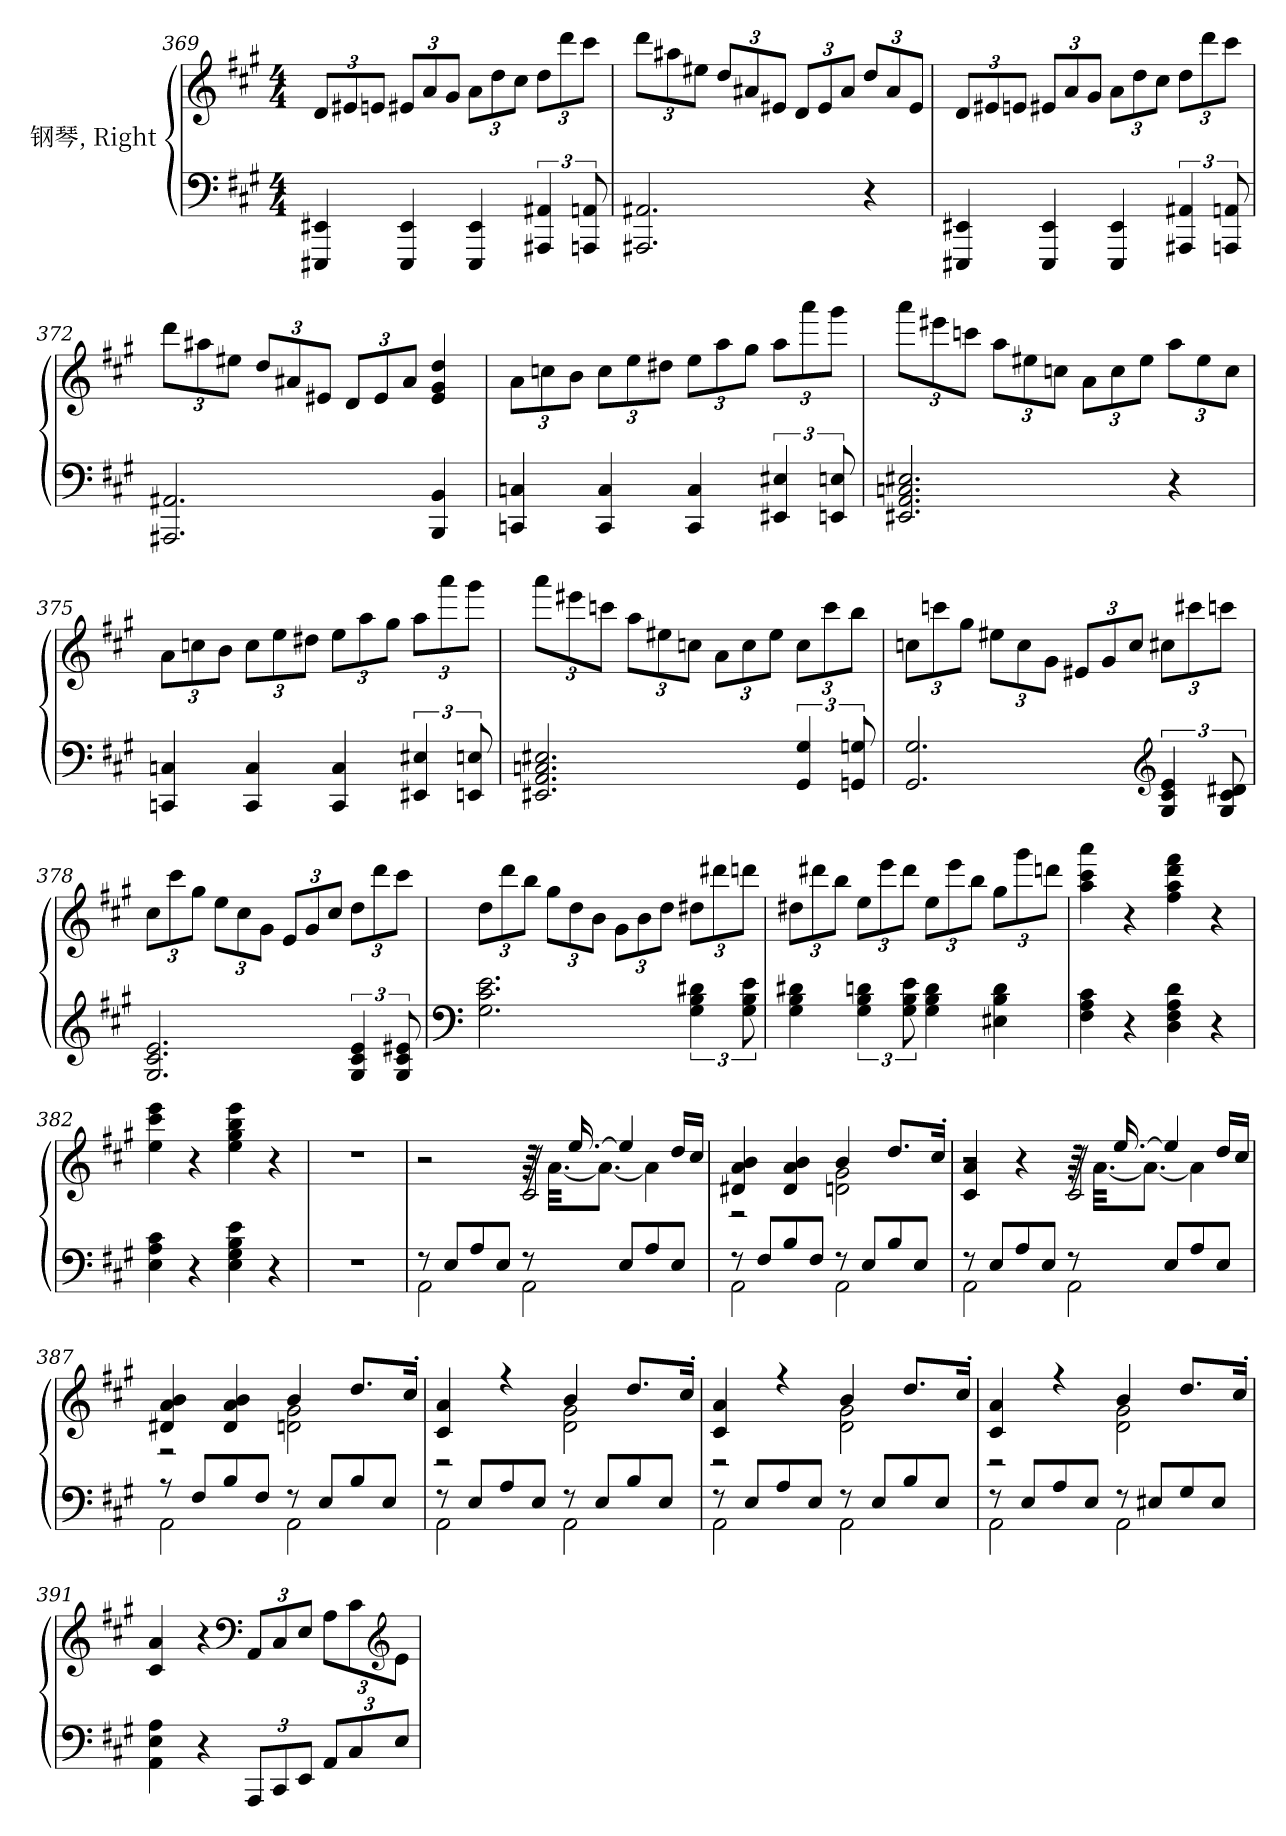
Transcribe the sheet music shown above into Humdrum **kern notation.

**kern	**kern
*part1	*part1
*staff2	*staff1
*I"钢琴, Right	*
*clefF4	*clefG2
*k[f#c#g#]	*k[f#c#g#]
*M4/4	*M4/4
*	*Xbrackettup
=369	=369
4EEE#X/ 4EE#X/	12d/L
.	12e#X/
.	12en/J
4EEE#/ 4EE#/	12e#X/L
.	12a/
.	12g#/J
4EEE#/ 4EE#/	12a\L
.	12dd\
.	12cc#\J
6AAA#X/ 6AA#X/	12dd\L
.	12ddd\
12AAAn/ 12AAn/	12ccc#\J
!!LO:LB:g=z
=370	=370
2.AAA#X/ 2.AA#X/	12ddd\L
.	12aa#X\
.	12ee#X\J
.	12dd/L
.	12a#X/
.	12e#X/J
.	12d/L
.	12e#/
.	12a#/J
4r	12dd/L
.	12a#/
.	12e#/J
=371	=371
4EEE#X/ 4EE#X/	12d/L
.	12e#X/
.	12en/J
4EEE#/ 4EE#/	12e#X/L
.	12a/
.	12g#/J
4EEE#/ 4EE#/	12a\L
.	12dd\
.	12cc#\J
6AAA#X/ 6AA#X/	12dd\L
.	12ddd\
12AAAn/ 12AAn/	12ccc#\J
!!LO:LB:g=z
=372	=372
2.AAA#X/ 2.AA#X/	12ddd\L
.	12aa#X\
.	12ee#X\J
*	*MM217
.	12dd/L
.	12a#X/
.	12e#X/J
.	12d/L
.	12e#/
.	12a#/J
4BBB/ 4BB/	4e#/ 4g#/ 4dd/
=373	=373
4CCn/ 4Cn/	12a\L
.	12ccn\
.	12b\J
4CC/ 4C/	12cc\L
.	12ee\
.	12dd#X\J
4CC/ 4C/	12ee\L
*	*MM226
.	12aa\
.	12gg#\J
6EE#X/ 6E#X/	12aa\L
.	12aaa\
12EEn/ 12En/	12ggg#\J
!!LO:LB:g=z
=374	=374
2.EE#X/ 2.AA/ 2.Cn/ 2.E#X/	12aaa\L
.	12eee#X\
.	12cccn\J
.	12aa\L
.	12ee#X\
.	12ccn\J
.	12a\L
.	12cc\
.	12ee#\J
4r	12aa\L
.	12ee#\
.	12cc\J
=375	=375
4CCn/ 4Cn/	12a\L
.	12ccn\
.	12b\J
4CC/ 4C/	12cc\L
.	12ee\
.	12dd#X\J
4CC/ 4C/	12ee\L
.	12aa\
.	12gg#\J
6EE#X/ 6E#X/	12aa\L
.	12aaa\
12EEn/ 12En/	12ggg#\J
!!LO:LB:g=z
=376	=376
2.EE#X/ 2.AA/ 2.Cn/ 2.E#X/	12aaa\L
.	12eee#X\
.	12cccn\J
*	*MM228
.	12aa\L
.	12ee#X\
.	12ccn\J
.	12a\L
.	12cc\
.	12ee#\J
6GG#/ 6G#/	12cc\L
.	12ccc\
12GGn/ 12Gn/	12bb\J
=377	=377
2.GG#/ 2.G#/	12ccn\L
.	12cccn\
.	12gg#\J
.	12ee#X\L
.	12cc\
*	*MM232
.	12g#\J
.	12e#X/L
.	12g#/
.	12cc/J
*clefG2	*
6G#/ 6c#/ 6e/	12cc#X\L
.	12ccc#X\
12G#/ 12c#/ 12d#X/	12cccn\J
!!LO:LB:g=z
=378	=378
2.G#/ 2.c#/ 2.e/	12cc#\L
.	12ccc#\
.	12gg#\J
.	12ee\L
.	12cc#\
.	12g#\J
.	12e/L
.	12g#/
.	12cc#/J
6G#/ 6c#/ 6e/	12dd\L
.	12ddd\
12G#/ 12c#/ 12e#X/	12ccc#\J
=379	=379
*clefF4	*
2.G#\ 2.c#\ 2.e\	12dd\L
.	12ddd\
.	12bb\J
.	12gg#\L
.	12dd\
.	12b\J
.	12g#\L
.	12b\
.	12dd\J
6G#\ 6B\ 6d#X\	12dd#X\L
.	12ddd#X\
12G#\ 12B\ 12e\	12dddn\J
=380	=380
4G#\ 4B\ 4d#X\	12dd#X\L
.	12ddd#X\
.	12bb\J
6G#\ 6B\ 6dn\	12ee\L
.	12eee\
12G#\ 12B\ 12e\	12ddd#\J
4G#\ 4B\ 4d\	12ee\L
.	12eee\
.	12bb\J
4E#X\ 4B\ 4d\	12gg#\L
.	12ggg#\
.	12dddn\J
!!LO:PB:g=z
=381	=381
4F#\ 4A\ 4c#\	4aa\ 4ccc#\ 4aaa\
4r	4r
4D\ 4F#\ 4A\ 4d\	4ff#\ 4aa\ 4ddd\ 4fff#\
4r	4r
=382	=382
4E\ 4A\ 4c#\	4ee\ 4ccc#\ 4eee\
4r	4r
4E\ 4G#\ 4B\ 4e\	4ee\ 4gg#\ 4bb\ 4eee\
4r	4r
=383	=383
*	*MM123
1r	1r
=384	=384
*	*MM100
*^	*^
*	*	*	*^
8r	2AA\	2r	2r	2r
8E/L	.	.	.	.
8A/	.	.	.	.
8E/J	.	.	.	.
*	*	*MM79	*	*
8r	2AA\	32r	64r	2c#/
.	.	.	[32.a\KKL	.
.	.	[16.ee/	.	.
.	.	.	8.a\J_	.
8E/L	.	4ee/]	.	.
8A/	.	.	4a\]	.
8E/J	.	16dd/LL	.	.
.	.	16cc#/JJ	.	.
*	*	*	*v	*v
=385	=385	=385	=385
8r	2AA\	4d#X/ 4a/ 4b/	2r
8F#/L	.	.	.
8B/	.	4d#/ 4a/ 4b/	.
8F#/J	.	.	.
8r	2AA\	4b/	2dn\ 2g#\
8E/L	.	.	.
8B/	.	8.dd/L	.
8E/J	.	.	.
*	*	*MM121	*
.	.	16cc#'/Jk	.
!!LO:LB:g=z
=386	=386	=386	=386
*	*	*	*^
8r	2AA\	4c#/ 4a/	2r	2r
8E/L	.	.	.	.
8A/	.	4r	.	.
8E/J	.	.	.	.
*	*	*MM78	*	*
8r	2AA\	32r	64r	2c#/
.	.	.	[32.a\KKL	.
.	.	[16.ee/	.	.
.	.	.	8.a\J_	.
8E/L	.	4ee/]	.	.
8A/	.	.	4a\]	.
8E/J	.	16dd/LL	.	.
.	.	16cc#/JJ	.	.
*	*	*	*v	*v
=387	=387	=387	=387
8r	2AA\	4d#X/ 4a/ 4b/	2r
8F#/L	.	.	.
8B/	.	4d#/ 4a/ 4b/	.
8F#/J	.	.	.
8r	2AA\	4b/	2dn\ 2g#\
8E/L	.	.	.
8B/	.	8.dd/L	.
8E/J	.	.	.
*	*	*MM113	*
.	.	16cc#'/Jk	.
=388	=388	=388	=388
8r	2AA\	4c#/ 4a/	2r
8E/L	.	.	.
8A/	.	4r	.
8E/J	.	.	.
8r	2AA\	4b/	2d\ 2g#\
8E/L	.	.	.
8B/	.	8.dd/L	.
8E/J	.	.	.
.	.	16cc#'/Jk	.
=389	=389	=389	=389
8r	2AA\	4c#/ 4a/	2r
8E/L	.	.	.
8A/	.	4r	.
8E/J	.	.	.
8r	2AA\	4b/	2d\ 2g#\
8E/L	.	.	.
8B/	.	8.dd/L	.
8E/J	.	.	.
.	.	16cc#'/Jk	.
!!LO:LB:g=z	!!
=390	=390	=390	=390
8r	2AA\	4c#/ 4a/	2r
8E/L	.	.	.
8A/	.	4r	.
8E/J	.	.	.
8r	2AA\	4b/	2d\ 2g#\
8E#X/L	.	.	.
8G#/	.	8.dd/L	.
8E#/J	.	.	.
.	.	16cc#'/Jk	.
*v	*v	*	*
*	*v	*v
=391	=391
*	*MM95
4AA\ 4E\ 4A\	4c#/ 4a/
4r	4r
*	*clefF4
*Xbrackettup	*
*	*MM170
12AAA/L	12AA/L
12CC#/	12C#/
12EE/J	12E/J
12AA/L	12A\L
12C#/	12c#\
*	*clefG2
12E/J	12e\J
=	=
*-	*-
